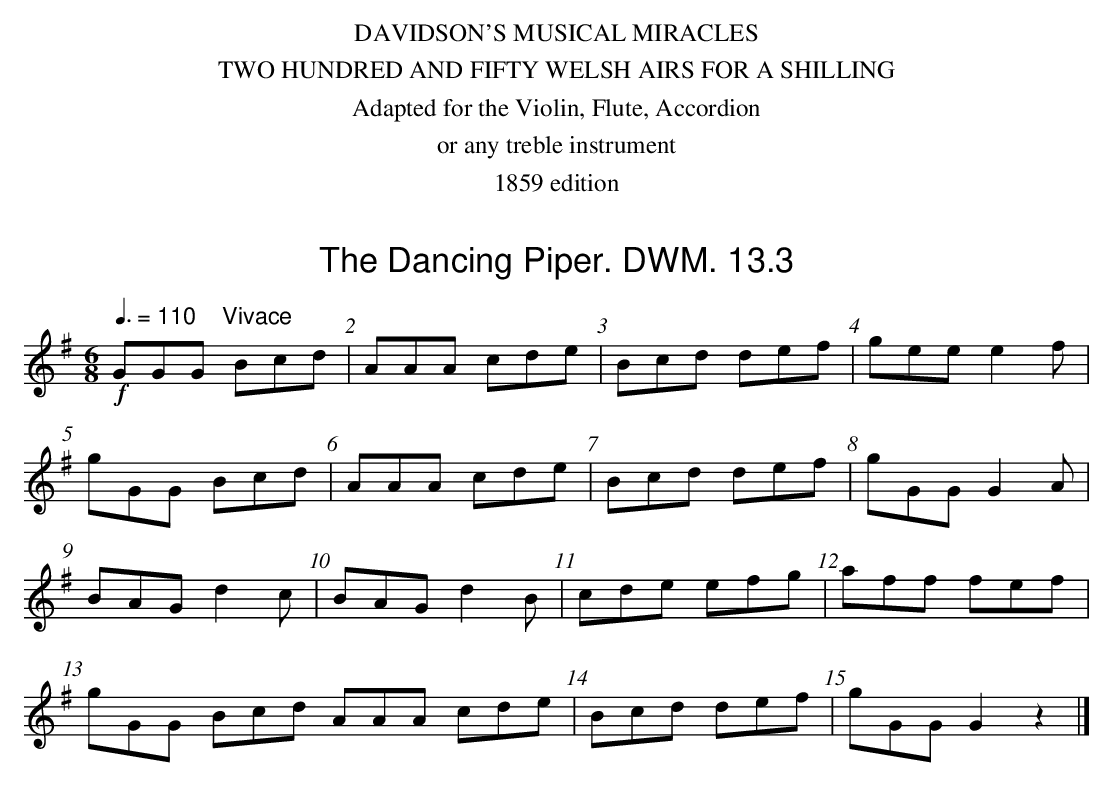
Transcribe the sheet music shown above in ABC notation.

X:1
T:Dancing Piper. DWM. 13.3, The
M:6/8
L:1/8
Q:3/8=110 "    Vivace"
K:G
!f!GGG Bcd|AAA cde|Bcd def|gee e2f|
gGG Bcd|AAA cde|Bcd def|gGG G2A|
BAG d2c|BAG d2B|cde efg|aff fef|
gGG Bcd AAA cde|Bcd def|gGG G2z2|]
